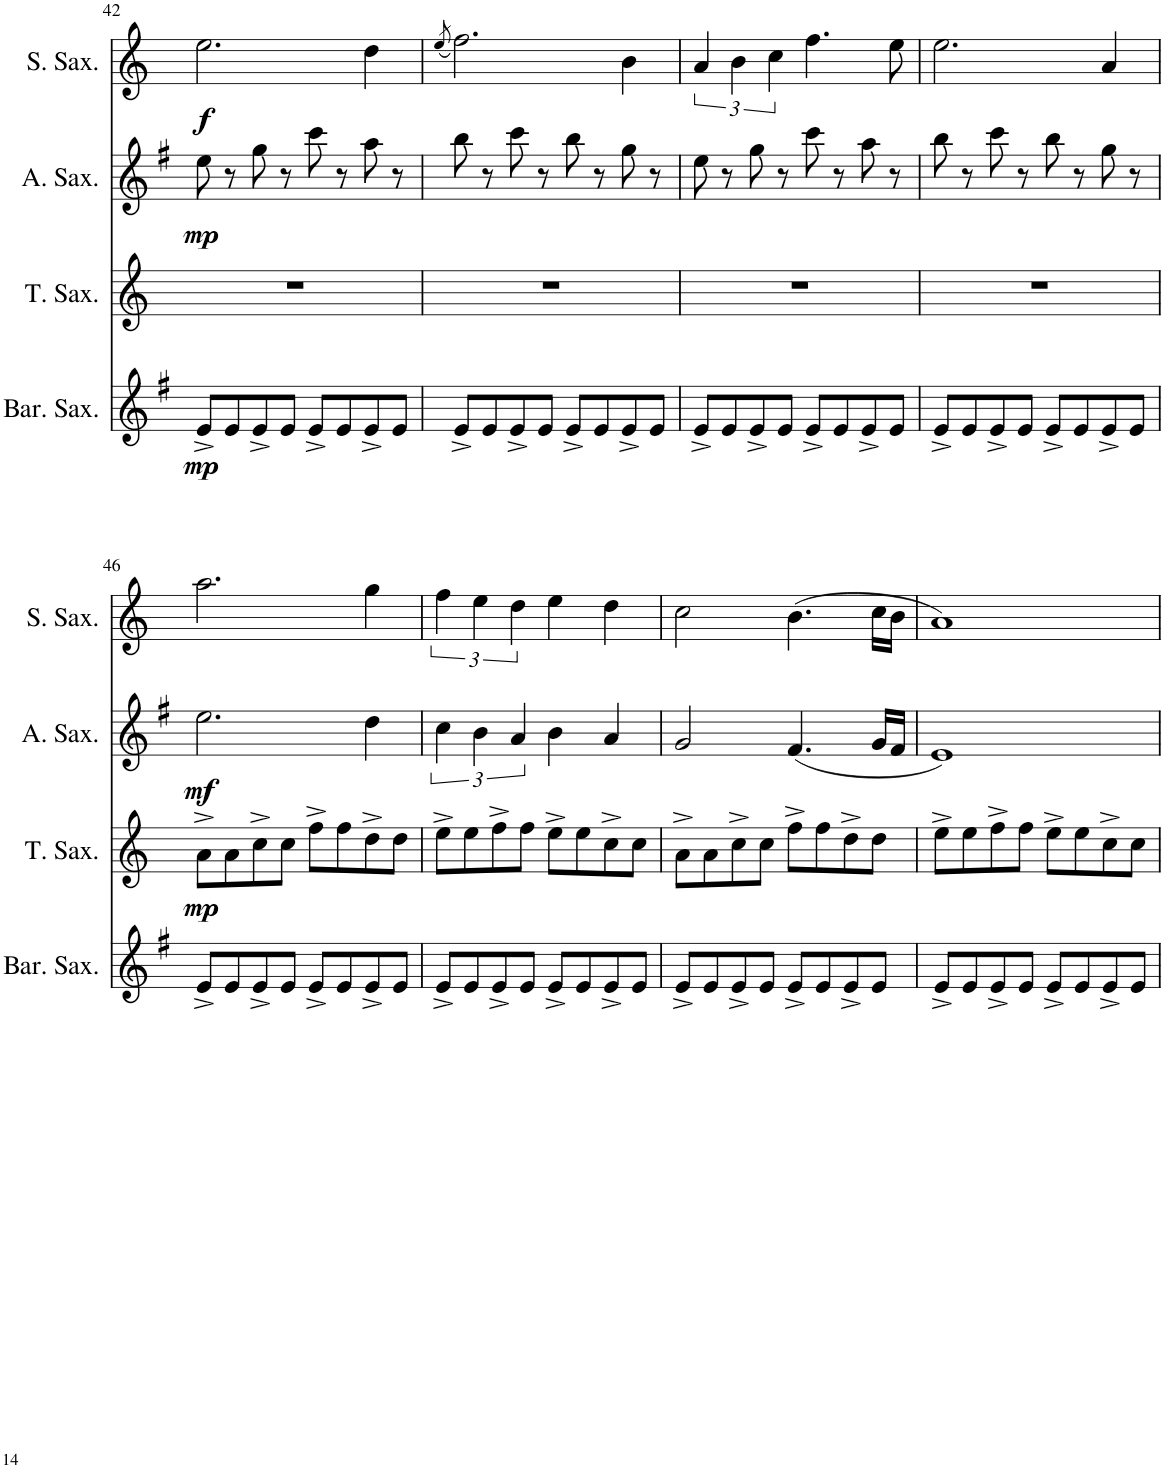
**kern	**dynam	**kern	**dynam	**kern	**dynam	**kern	**dynam
*part4	*part4	*part3	*part3	*part2	*part2	*part1	*part1
*staff4	*staff4	*staff3	*staff3	*staff2	*staff2	*staff1	*staff1
*I"Baritone Saxophone	*	*I"Tenor Saxophone	*	*I"Alto Saxophone	*	*I"Soprano Saxophone	*
*I'Bar. Sax.	*	*I'T. Sax.	*	*I'A. Sax.	*	*I'S. Sax.	*
!!LO:PB:g=z
*clefG2	*	*clefG2	*	*clefG2	*	*clefG2	*
*Trd12c21	*	*Trd8c14	*	*Trd5c9	*	*Trd1c2	*
*k[f#]	*	*k[]	*	*k[f#]	*	*k[]	*
*M4/4	*	*M4/4	*	*M4/4	*	*M4/4	*
=42	=42	=42	=42	=42	=42	=42	=42
!	!LO:DY:b	!	!	!	!LO:DY:b	!	!LO:DY:b
8e^/L	mp	1r	.	8ee\	mp	2.ee\	f
8e/	.	.	.	8r	.	.	.
8e^/	.	.	.	8gg\	.	.	.
8e/J	.	.	.	8r	.	.	.
8e^/L	.	.	.	8ccc\	.	.	.
8e/	.	.	.	8r	.	.	.
8e^/	.	.	.	8aa\	.	4dd\	.
8e/J	.	.	.	8r	.	.	.
=43	=43	=43	=43	=43	=43	=43	=43
.	.	.	.	.	.	(8qee/	.
8e^/L	.	1r	.	8bb\	.	2.ff\)	.
8e/	.	.	.	8r	.	.	.
8e^/	.	.	.	8ccc\	.	.	.
8e/J	.	.	.	8r	.	.	.
8e^/L	.	.	.	8bb\	.	.	.
8e/	.	.	.	8r	.	.	.
8e^/	.	.	.	8gg\	.	4b\	.
8e/J	.	.	.	8r	.	.	.
=44	=44	=44	=44	=44	=44	=44	=44
8e^/L	.	1r	.	8ee\	.	6a/	.
8e/	.	.	.	8r	.	.	.
.	.	.	.	.	.	6b\	.
8e^/	.	.	.	8gg\	.	.	.
.	.	.	.	.	.	6cc\	.
8e/J	.	.	.	8r	.	.	.
8e^/L	.	.	.	8ccc\	.	4.ff\	.
8e/	.	.	.	8r	.	.	.
8e^/	.	.	.	8aa\	.	.	.
8e/J	.	.	.	8r	.	8ee\	.
=45	=45	=45	=45	=45	=45	=45	=45
8e^/L	.	1r	.	8bb\	.	2.ee\	.
8e/	.	.	.	8r	.	.	.
8e^/	.	.	.	8ccc\	.	.	.
8e/J	.	.	.	8r	.	.	.
8e^/L	.	.	.	8bb\	.	.	.
8e/	.	.	.	8r	.	.	.
8e^/	.	.	.	8gg\	.	4a/	.
8e/J	.	.	.	8r	.	.	.
!!LO:LB:g=z
=46	=46	=46	=46	=46	=46	=46	=46
!	!	!	!LO:DY:b	!	!LO:DY:b	!	!
8e^/L	.	8a^\L	mp	2.ee\	mf	2.aa\	.
8e/	.	8a\	.	.	.	.	.
8e^/	.	8cc^\	.	.	.	.	.
8e/J	.	8cc\J	.	.	.	.	.
8e^/L	.	8ff^\L	.	.	.	.	.
8e/	.	8ff\	.	.	.	.	.
8e^/	.	8dd^\	.	4dd\	.	4gg\	.
8e/J	.	8dd\J	.	.	.	.	.
=47	=47	=47	=47	=47	=47	=47	=47
8e^/L	.	8ee^\L	.	6cc\	.	6ff\	.
8e/	.	8ee\	.	.	.	.	.
.	.	.	.	6b\	.	6ee\	.
8e^/	.	8ff^\	.	.	.	.	.
.	.	.	.	6a/	.	6dd\	.
8e/J	.	8ff\J	.	.	.	.	.
8e^/L	.	8ee^\L	.	4b\	.	4ee\	.
8e/	.	8ee\	.	.	.	.	.
8e^/	.	8cc^\	.	4a/	.	4dd\	.
8e/J	.	8cc\J	.	.	.	.	.
=48	=48	=48	=48	=48	=48	=48	=48
8e^/L	.	8a^\L	.	2g/	.	2cc\	.
8e/	.	8a\	.	.	.	.	.
8e^/	.	8cc^\	.	.	.	.	.
8e/J	.	8cc\J	.	.	.	.	.
8e^/L	.	8ff^\L	.	(4.f#/	.	(4.b\	.
8e/	.	8ff\	.	.	.	.	.
8e^/	.	8dd^\	.	.	.	.	.
8e/J	.	8dd\J	.	16g/LL	.	16cc\LL	.
.	.	.	.	16f#/JJ	.	16b\JJ	.
=49	=49	=49	=49	=49	=49	=49	=49
8e^/L	.	8ee^\L	.	1e)	.	1a)	.
8e/	.	8ee\	.	.	.	.	.
8e^/	.	8ff^\	.	.	.	.	.
8e/J	.	8ff\J	.	.	.	.	.
8e^/L	.	8ee^\L	.	.	.	.	.
8e/	.	8ee\	.	.	.	.	.
8e^/	.	8cc^\	.	.	.	.	.
8e/J	.	8cc\J	.	.	.	.	.
=	=	=	=	=	=	=	=
*-	*-	*-	*-	*-	*-	*-	*-
